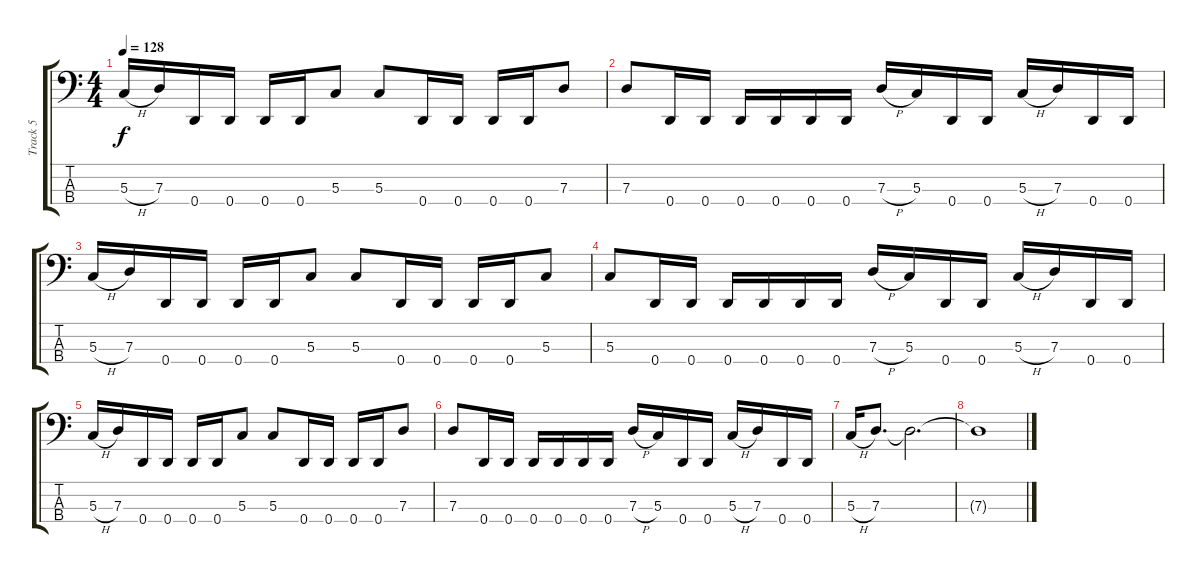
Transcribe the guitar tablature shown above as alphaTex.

\track ("Track 5" "Track 5") {instrument electricbassfinger}
\staff {score tabs}
\tuning (F2 C2 G1 D1) {hide}
\ts (4 4)
\tempo 128
\clef f4
\ks c
5.3{h}.16{dy f} 7.3.16 0.4.16 0.4.16 0.4.16 0.4.16 5.3.8 5.3.8 0.4.16 0.4.16 0.4.16 0.4.16 7.3.8 |
7.3.8 0.4.16 0.4.16 0.4.16 0.4.16 0.4.16 0.4.16 7.3{h}.16 5.3.16 0.4.16 0.4.16 5.3{h}.16 7.3.16 0.4.16 0.4.16 |
5.3{h}.16 7.3.16 0.4.16 0.4.16 0.4.16 0.4.16 5.3.8 5.3.8 0.4.16 0.4.16 0.4.16 0.4.16 5.3.8 |
5.3.8 0.4.16 0.4.16 0.4.16 0.4.16 0.4.16 0.4.16 7.3{h}.16 5.3.16 0.4.16 0.4.16 5.3{h}.16 7.3.16 0.4.16 0.4.16 |
5.3{h}.16 7.3.16 0.4.16 0.4.16 0.4.16 0.4.16 5.3.8 5.3.8 0.4.16 0.4.16 0.4.16 0.4.16 7.3.8 |
7.3.8 0.4.16 0.4.16 0.4.16 0.4.16 0.4.16 0.4.16 7.3{h}.16 5.3.16 0.4.16 0.4.16 5.3{h}.16 7.3.16 0.4.16 0.4.16 |
5.3{h}.16 7.3.8{d} 7.3{t}.2{d} |
7.3{t}.1
